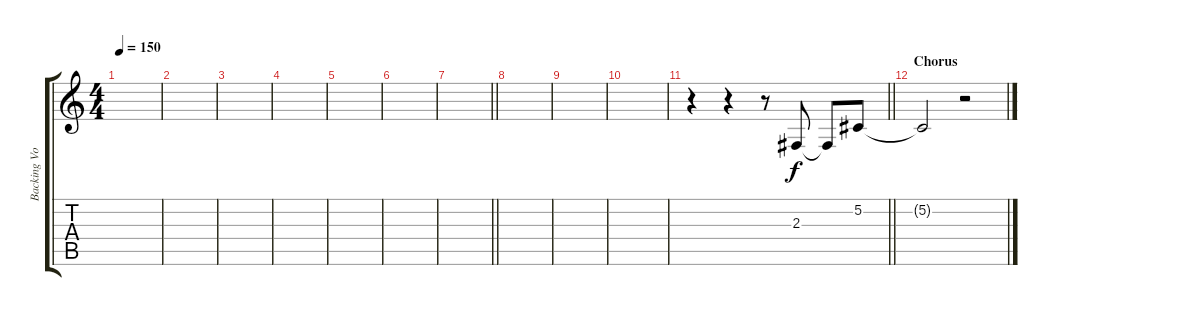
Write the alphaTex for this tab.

\track ("Backing Vocals" "Backing Vo") {instrument lead6voice}
\staff {score tabs}
\tuning (Db4 Ab3 E3 B2 Gb2 B1) {hide}
\ts (4 4)
\tempo 150
\clef g2
\ks c
|
|
|
|
|
|
\barLineRight lightlight
|
|
|
|
\barLineRight lightlight
r.4 r.4 r.8 2.3.8 2.3{t}.8 5.2.8 |
\section ("" "Chorus")
5.2{t}.2 r.2
